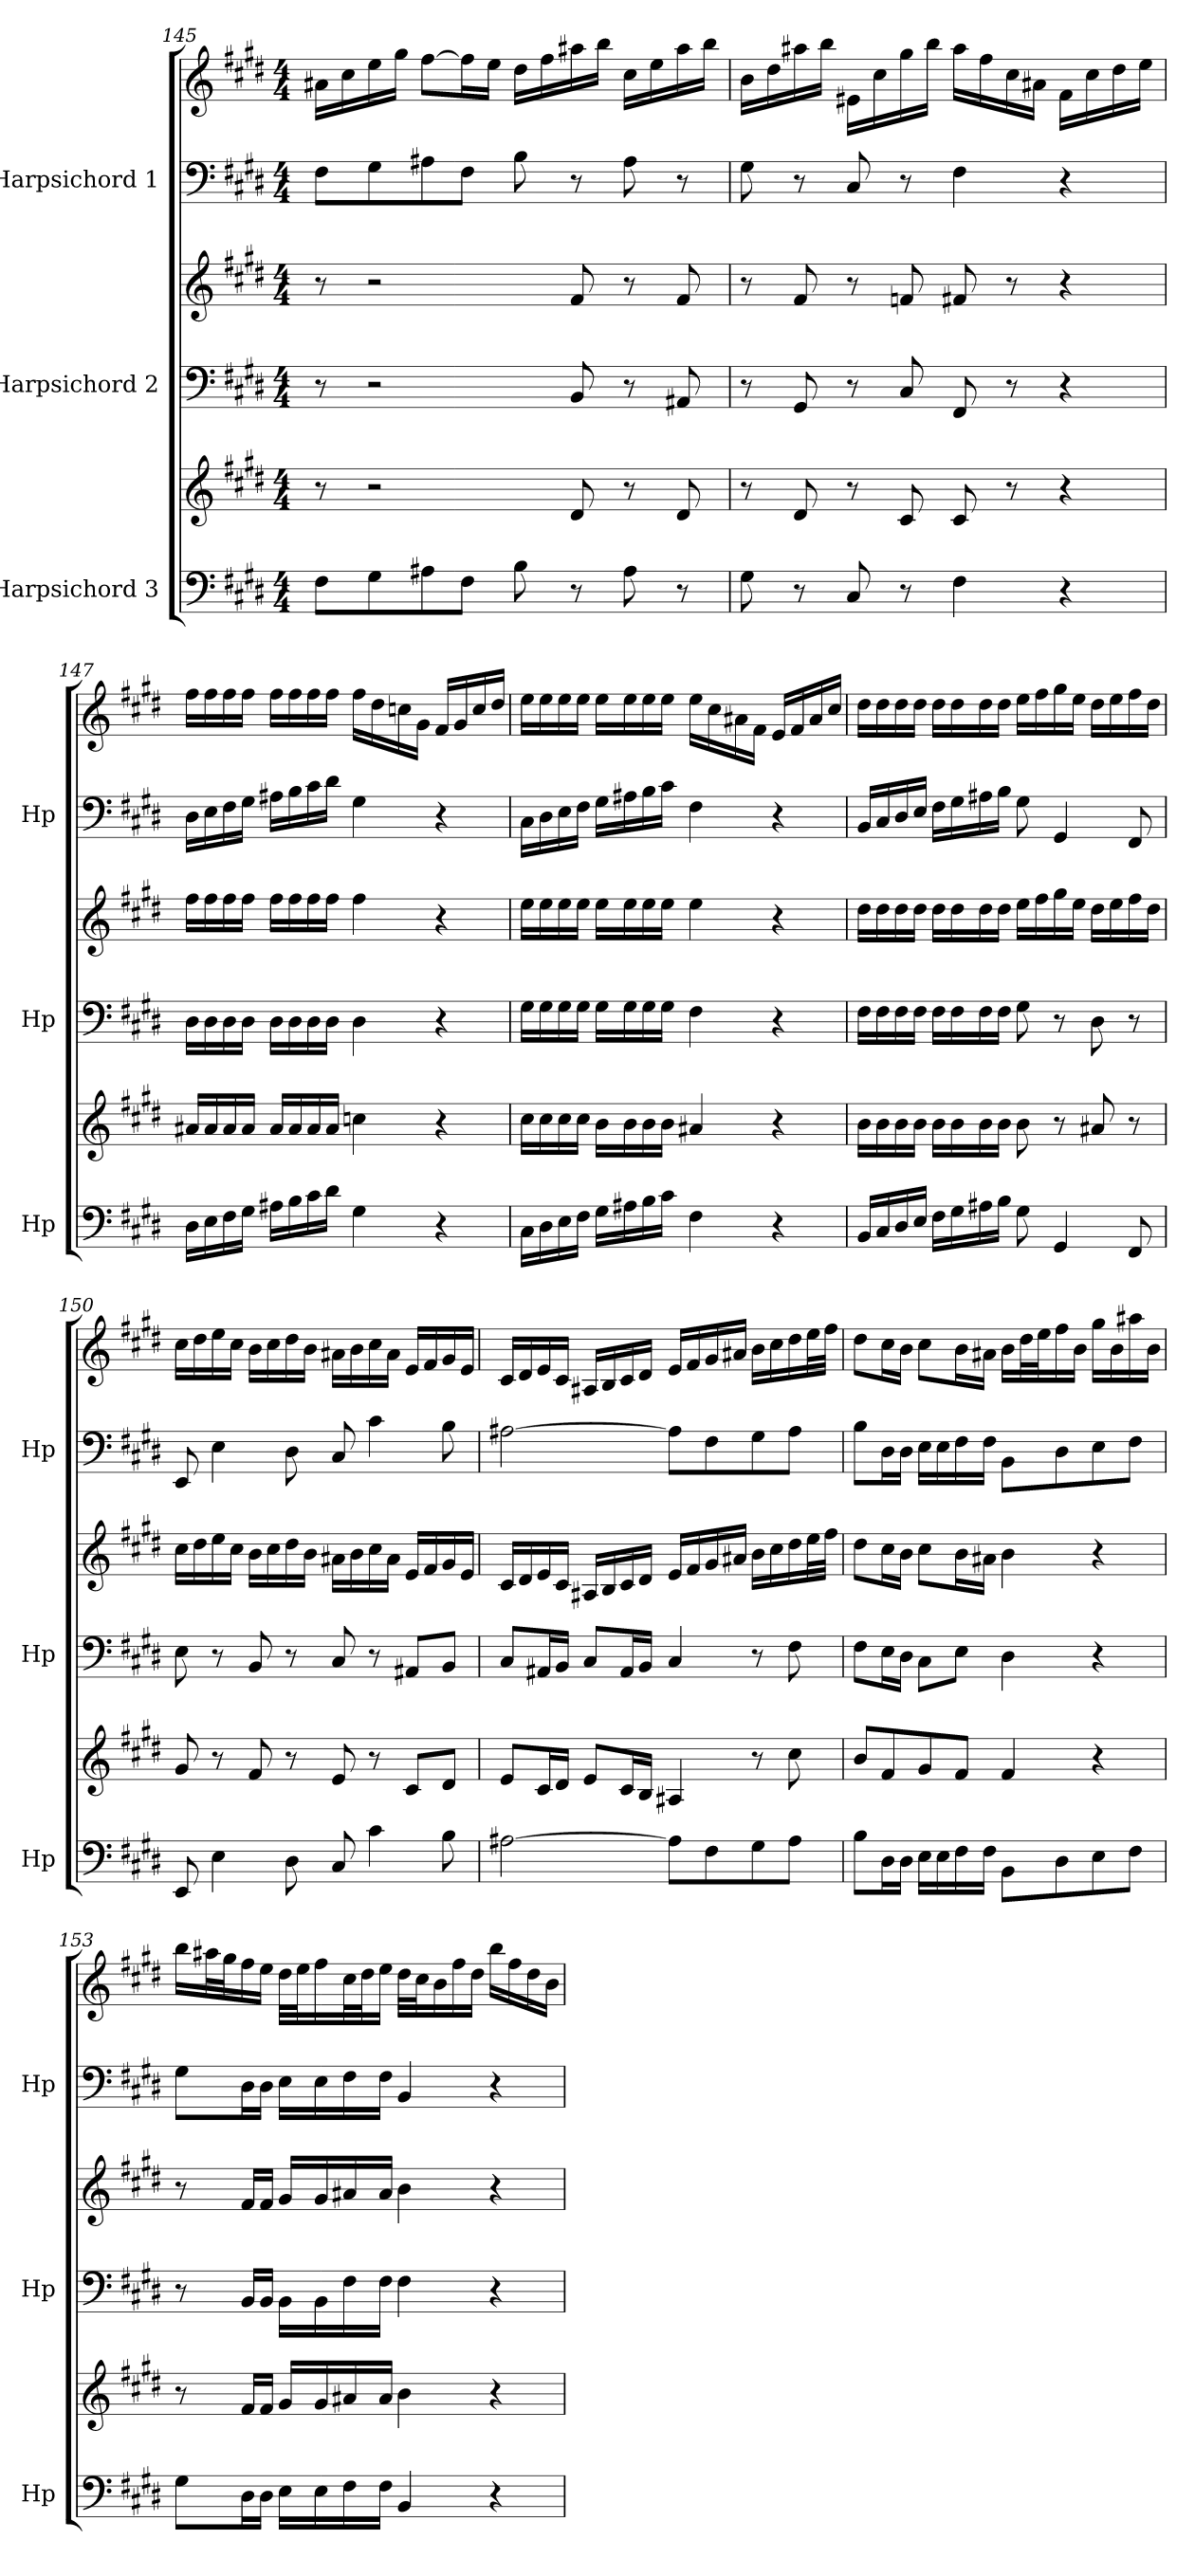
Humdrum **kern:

**kern	**kern	**kern	**kern	**kern	**kern
*part3	*part3	*part2	*part2	*part1	*part1
*staff6	*staff5	*staff4	*staff3	*staff2	*staff1
*I"Harpsichord 3	*	*I"Harpsichord 2	*	*I"Harpsichord 1	*
*I'Hp	*	*I'Hp	*	*I'Hp	*
!!LO:PB:g=z
*clefF4	*clefG2	*clefF4	*clefG2	*clefF4	*clefG2
*k[f#c#g#d#]	*k[f#c#g#d#]	*k[f#c#g#d#]	*k[f#c#g#d#]	*k[f#c#g#d#]	*k[f#c#g#d#]
*M4/4	*M4/4	*M4/4	*M4/4	*M4/4	*M4/4
=145	=145	=145	=145	=145	=145
8F#\L	8r	8r	8r	8F#\L	16a#X\LL
.	.	.	.	.	16cc#\
8G#\	2r	2r	2r	8G#\	16ee\
.	.	.	.	.	16gg#\JJ
8A#X\	.	.	.	8A#X\	[8ff#\L
8F#\J	.	.	.	8F#\J	16ff#\L]
.	.	.	.	.	16ee\JJ
8B\	.	.	.	8B\	16dd#\LL
.	.	.	.	.	16ff#\
8r	8d#/	8BB/	8f#/	8r	16aa#X\
.	.	.	.	.	16bb\JJ
8A#\	8r	8r	8r	8A#\	16cc#\LL
.	.	.	.	.	16ee\
8r	8d#/	8AA#X/	8f#/	8r	16aa#\
.	.	.	.	.	16bb\JJ
=146	=146	=146	=146	=146	=146
8G#\	8r	8r	8r	8G#\	16b\LL
.	.	.	.	.	16dd#\
8r	8d#/	8GG#/	8f#/	8r	16aa#X\
.	.	.	.	.	16bb\JJ
8C#/	8r	8r	8r	8C#/	16e#X\LL
.	.	.	.	.	16cc#\
8r	8c#/	8C#/	8fn/	8r	16gg#\
.	.	.	.	.	16bb\JJ
4F#\	8c#/	8FF#/	8f#X/	4F#\	16aa#\LL
.	.	.	.	.	16ff#\
.	8r	8r	8r	.	16cc#\
.	.	.	.	.	16a#X\JJ
4r	4r	4r	4r	4r	16f#\LL
.	.	.	.	.	16cc#\
.	.	.	.	.	16dd#\
.	.	.	.	.	16ee\JJ
!!LO:LB:g=z
=147	=147	=147	=147	=147	=147
16D#\LL	16a#X/LL	16D#\LL	16ff#\LL	16D#\LL	16ff#\LL
16E\	16a#/	16D#\	16ff#\	16E\	16ff#\
16F#\	16a#/	16D#\	16ff#\	16F#\	16ff#\
16G#\JJ	16a#/JJ	16D#\JJ	16ff#\JJ	16G#\JJ	16ff#\JJ
16A#X\LL	16a#/LL	16D#\LL	16ff#\LL	16A#X\LL	16ff#\LL
16B\	16a#/	16D#\	16ff#\	16B\	16ff#\
16c#\	16a#/	16D#\	16ff#\	16c#\	16ff#\
16d#\JJ	16a#/JJ	16D#\JJ	16ff#\JJ	16d#\JJ	16ff#\JJ
4G#\	4ccn\	4D#\	4ff#\	4G#\	16ff#\LL
.	.	.	.	.	16dd#\
.	.	.	.	.	16ccn\
.	.	.	.	.	16g#\JJ
4r	4r	4r	4r	4r	16f#/LL
.	.	.	.	.	16g#/
.	.	.	.	.	16cc/
.	.	.	.	.	16dd#/JJ
=148	=148	=148	=148	=148	=148
16C#\LL	16cc#\LL	16G#\LL	16ee\LL	16C#\LL	16ee\LL
16D#\	16cc#\	16G#\	16ee\	16D#\	16ee\
16E\	16cc#\	16G#\	16ee\	16E\	16ee\
16F#\JJ	16cc#\JJ	16G#\JJ	16ee\JJ	16F#\JJ	16ee\JJ
16G#\LL	16b\LL	16G#\LL	16ee\LL	16G#\LL	16ee\LL
16A#X\	16b\	16G#\	16ee\	16A#X\	16ee\
16B\	16b\	16G#\	16ee\	16B\	16ee\
16c#\JJ	16b\JJ	16G#\JJ	16ee\JJ	16c#\JJ	16ee\JJ
4F#\	4a#X/	4F#\	4ee\	4F#\	16ee\LL
.	.	.	.	.	16cc#\
.	.	.	.	.	16a#X\
.	.	.	.	.	16f#\JJ
4r	4r	4r	4r	4r	16e/LL
.	.	.	.	.	16f#/
.	.	.	.	.	16a#/
.	.	.	.	.	16cc#/JJ
!!LO:PB:g=z
=149	=149	=149	=149	=149	=149
16BB/LL	16b\LL	16F#\LL	16dd#\LL	16BB/LL	16dd#\LL
16C#/	16b\	16F#\	16dd#\	16C#/	16dd#\
16D#/	16b\	16F#\	16dd#\	16D#/	16dd#\
16E/JJ	16b\JJ	16F#\JJ	16dd#\JJ	16E/JJ	16dd#\JJ
16F#\LL	16b\LL	16F#\LL	16dd#\LL	16F#\LL	16dd#\LL
16G#\	16b\	16F#\	16dd#\	16G#\	16dd#\
16A#X\	16b\	16F#\	16dd#\	16A#X\	16dd#\
16B\JJ	16b\JJ	16F#\JJ	16dd#\JJ	16B\JJ	16dd#\JJ
8G#\	8b\	8G#\	16ee\LL	8G#\	16ee\LL
.	.	.	16ff#\	.	16ff#\
4GG#/	8r	8r	16gg#\	4GG#/	16gg#\
.	.	.	16ee\JJ	.	16ee\JJ
.	8a#X/	8D#\	16dd#\LL	.	16dd#\LL
.	.	.	16ee\	.	16ee\
8FF#/	8r	8r	16ff#\	8FF#/	16ff#\
.	.	.	16dd#\JJ	.	16dd#\JJ
=150	=150	=150	=150	=150	=150
8EE/	8g#/	8E\	16cc#\LL	8EE/	16cc#\LL
.	.	.	16dd#\	.	16dd#\
4E\	8r	8r	16ee\	4E\	16ee\
.	.	.	16cc#\JJ	.	16cc#\JJ
.	8f#/	8BB/	16b\LL	.	16b\LL
.	.	.	16cc#\	.	16cc#\
8D#\	8r	8r	16dd#\	8D#\	16dd#\
.	.	.	16b\JJ	.	16b\JJ
8C#/	8e/	8C#/	16a#X\LL	8C#/	16a#X\LL
.	.	.	16b\	.	16b\
4c#\	8r	8r	16cc#\	4c#\	16cc#\
.	.	.	16a#\JJ	.	16a#\JJ
.	8c#/L	8AA#X/L	16e/LL	.	16e/LL
.	.	.	16f#/	.	16f#/
8B\	8d#/J	8BB/J	16g#/	8B\	16g#/
.	.	.	16e/JJ	.	16e/JJ
!!LO:LB:g=z
=151	=151	=151	=151	=151	=151
[2A#X\	8e/L	8C#/L	16c#/LL	[2A#X\	16c#/LL
.	.	.	16d#/	.	16d#/
.	16c#/L	16AA#X/L	16e/	.	16e/
.	16d#/JJ	16BB/JJ	16c#/JJ	.	16c#/JJ
.	8e/L	8C#/L	16A#X/LL	.	16A#X/LL
.	.	.	16B/	.	16B/
.	16c#/L	16AA#/L	16c#/	.	16c#/
.	16B/JJ	16BB/JJ	16d#/JJ	.	16d#/JJ
8A#\L]	4A#X/	4C#/	16e/LL	8A#\L]	16e/LL
.	.	.	16f#/	.	16f#/
8F#\	.	.	16g#/	8F#\	16g#/
.	.	.	16a#X/JJ	.	16a#X/JJ
8G#\	8r	8r	16b\LL	8G#\	16b\LL
.	.	.	16cc#\	.	16cc#\
8A#\J	8cc#\	8F#\	16dd#\	8A#\J	16dd#\
.	.	.	32ee\L	.	32ee\L
.	.	.	32ff#\JJJ	.	32ff#\JJJ
=152	=152	=152	=152	=152	=152
8B\L	8b/L	8F#\L	8dd#\L	8B\L	8dd#\L
16D#\L	8f#/	16E\L	16cc#\L	16D#\L	16cc#\L
16D#\JJ	.	16D#\JJ	16b\JJ	16D#\JJ	16b\JJ
16E\LL	8g#/	8C#\L	8cc#\L	16E\LL	8cc#\L
16E\	.	.	.	16E\	.
16F#\	8f#/J	8E\J	16b\L	16F#\	16b\L
16F#\JJ	.	.	16a#X\JJ	16F#\JJ	16a#X\JJ
8BB\L	4f#/	4D#\	4b\	8BB\L	16b\LL
.	.	.	.	.	32dd#\L
.	.	.	.	.	32ee\J
8D#\	.	.	.	8D#\	16ff#\
.	.	.	.	.	16b\JJ
8E\	4r	4r	4r	8E\	16gg#\LL
.	.	.	.	.	16b\
8F#\J	.	.	.	8F#\J	16aa#X\
.	.	.	.	.	16b\JJ
!!LO:PB:g=z
=153	=153	=153	=153	=153	=153
8G#\L	8r	8r	8r	8G#\L	16bb\LL
.	.	.	.	.	32aa#X\L
.	.	.	.	.	32gg#\J
16D#\L	16f#/LL	16BB/LL	16f#/LL	16D#\L	16ff#\
16D#\JJ	16f#/JJ	16BB/JJ	16f#/JJ	16D#\JJ	16ee\JJ
16E\LL	16g#/LL	16BB\LL	16g#/LL	16E\LL	32dd#\LLL
.	.	.	.	.	32ee\J
16E\	16g#/	16BB\	16g#/	16E\	16ff#\
16F#\	16a#X/	16F#\	16a#X/	16F#\	32cc#\L
.	.	.	.	.	32dd#\J
16F#\JJ	16a#/JJ	16F#\JJ	16a#/JJ	16F#\JJ	16ee\JJ
4BB/	4b\	4F#\	4b\	4BB/	32dd#\LLL
.	.	.	.	.	32cc#\J
.	.	.	.	.	16b\
.	.	.	.	.	16ff#\
.	.	.	.	.	16dd#\JJ
4r	4r	4r	4r	4r	16bb\LL
.	.	.	.	.	16ff#\
.	.	.	.	.	16dd#\
.	.	.	.	.	16b\JJ
=	=	=	=	=	=
*-	*-	*-	*-	*-	*-
